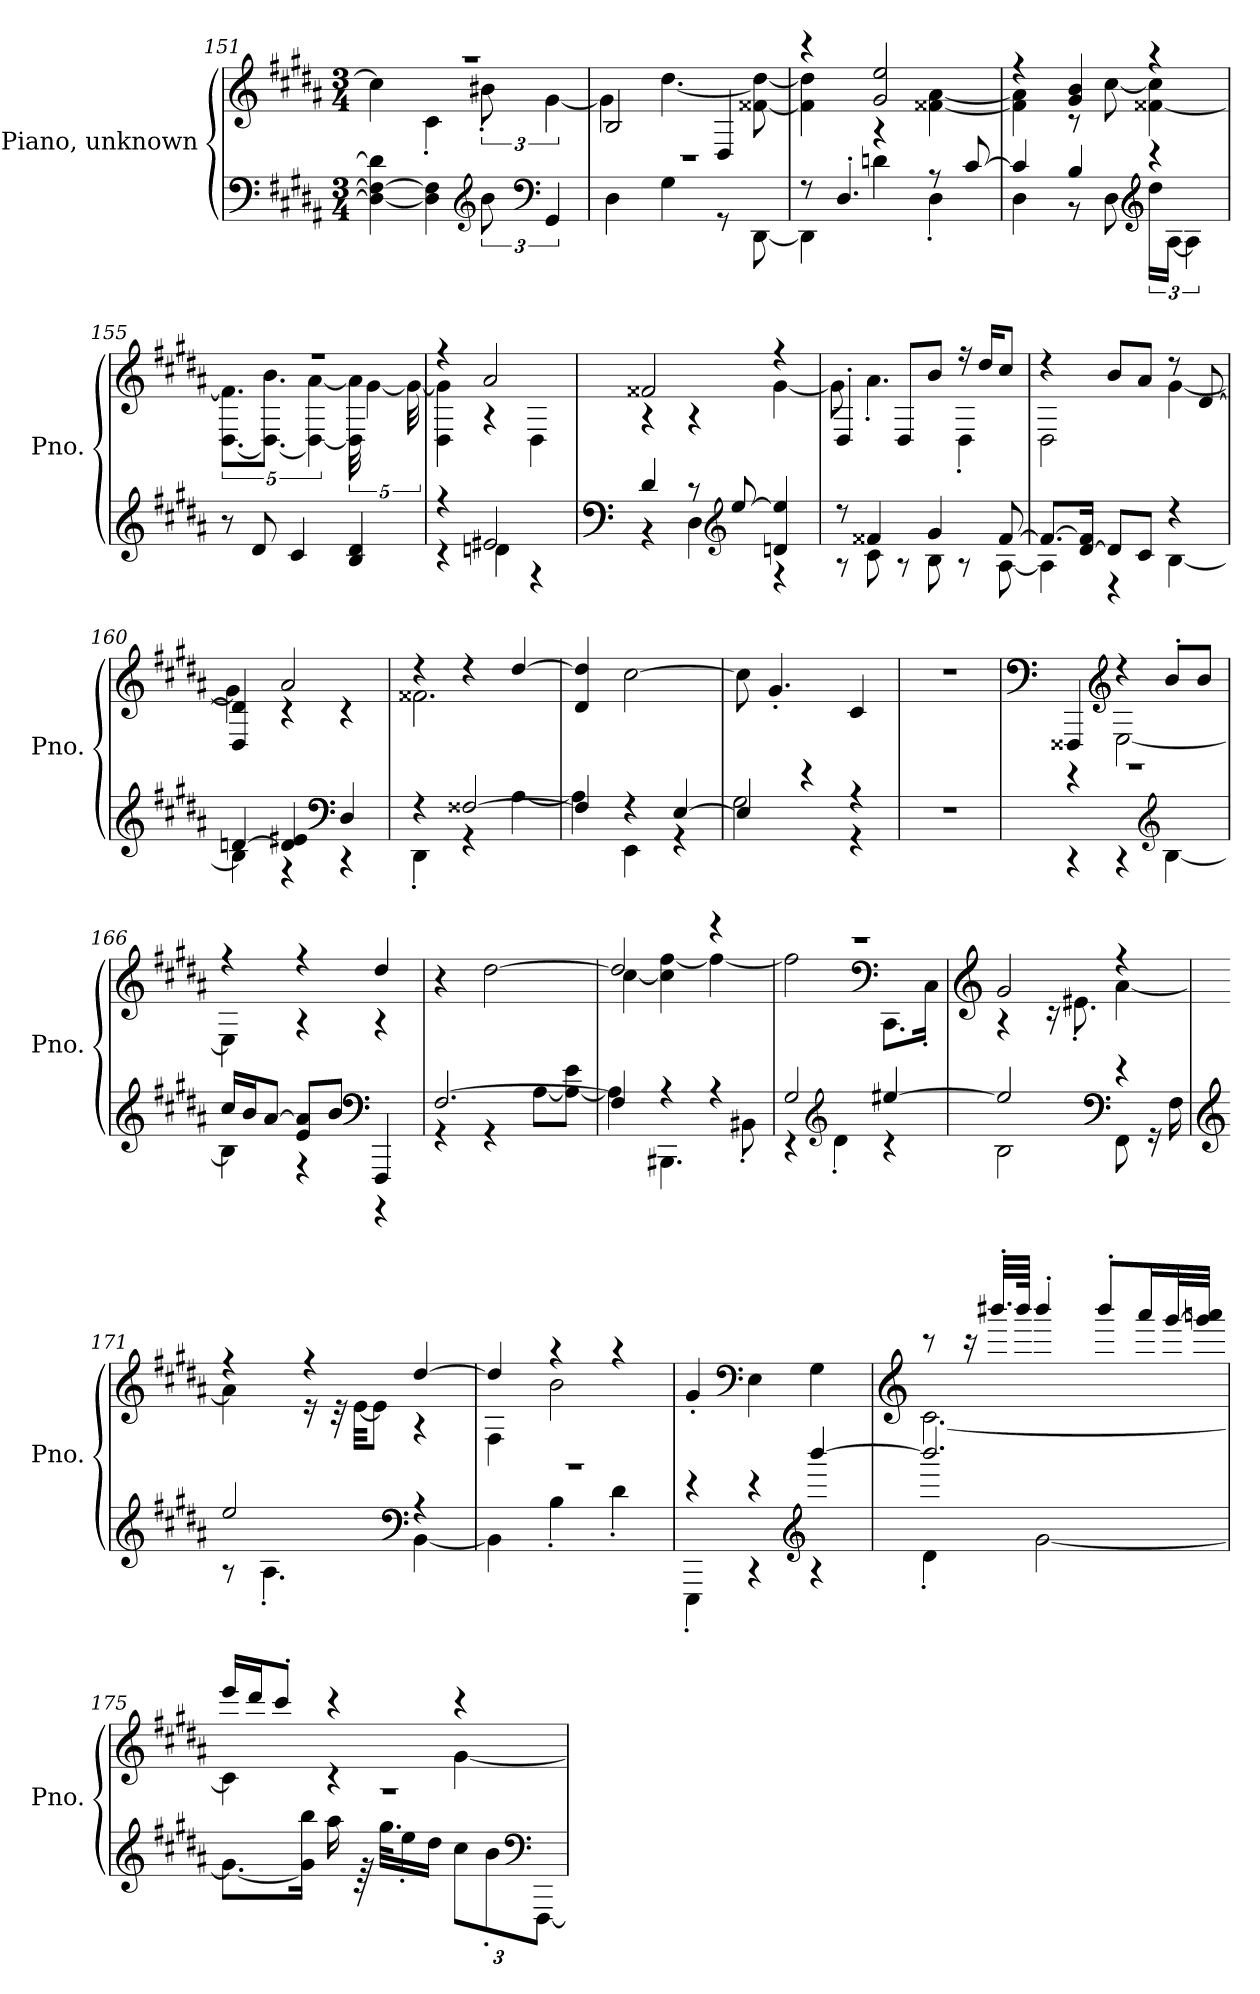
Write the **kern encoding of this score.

**kern	**kern
*part1	*part1
*staff2	*staff1
*I"Piano, unknown	*
*I'Pno.	*
!!LO:LB:g=z
*clefF4	*clefG2
*k[f#c#g#d#a#]	*k[f#c#g#d#a#]
*M3/4	*M3/4
=151	=151
*	*^
4D#\_ 4F##\_ 4d#\]	2.r	4cc#\]
4D#\] 4F##\]	.	4c#'\
*clefG2	*	*
12b\	.	12b#X'\
*clefF4	*	*
6GG#/	.	[6g#\
=152	=152	=152
*^	*	*
2.r	4D#\	2B/	4g#\]
.	4G#\	.	[4.dd#\
.	8r	4D#/	.
.	[8DD#\	.	[8f##X\ 8dd#\_
=153	=153	=153	=153
8r	4DD#\]	4r	4f##\] 4dd#\]
4.D#'/	.	.	.
.	4dn\	2g#/ 2ee/	4r
8r	4D#'\	.	[4f##X\ [4a#\
[8c#/	.	.	.
=154	=154	=154	=154
4c#/]	4D#\	4r	4f##\] 4a#\]
4B/	8r	4g#/ 4b/	8r
.	8D#\	.	[8cc#\
*clefG2	*	*	*
4r	24dd#\LL	4r	[4f##X\ 4cc#\]
.	[24A#\JJ	.	.
.	6A#\]	.	.
*v	*v	*	*
!!LO:LB:g=z	!!
=155	=155	=155
8r	2.r	[10.D#\ 10.f##\]L
8d#/	.	.
.	.	10.D#\_ 10.b\J
4c#/	.	.
.	.	5D#\_ [5a#\
4B/ 4d#/	.	40D#\] 40a#\]
.	.	[5g#\
.	.	40g#\_
=156	=156	=156
*^	*	*
4r	4r	4r	4D#\ 4g#\]
2e#X/	4dn\	2a#/	4r
.	4r	.	4D#\
=157	=157	=157	=157
*clefF4	*	*	*
4d#/	4r	2f##X/	4r
8r	4D#\	.	4r
*clefG2	*	*	*
[8ee/	.	.	.
4dn/ 4ee/]	4r	4r	[4g#\
=158	=158	=158	=158
8r	8r	4D#'/	8g#\]
4f##X/	8c#\	.	4.a#'\
.	8r	8D#/L	.
4g#/	8B\	8b/J	.
.	8r	16r	4D#'\
.	.	16dd#/KL	.
[8f##/	[8A#\	8cc#/J	.
!!LO:LB:g=z	!!
=159	=159	=159	=159
8.f##/L_	4A#\]	4r	2D#\
[16d#/ 16f##/]Jk	.	.	.
8d#/L]	4r	8b/L	.
8c#/J	.	8a#/J	.
4r	[4B\	8r	[4g#\
.	.	[8d#/	.
=160	=160	=160	=160
[4dn/	4B\]	4D#/ 4d#/]	4g#\]
4d/] 4e#X/	4r	2a#/	4r
*clefF4	*	*	*
4D#/	4r	.	4r
=161	=161	=161	=161
4r	4DD#'\	4r	2.f##X\
[2F##X/	4r	4r	.
.	[4A#\	[4dd#/	.
*	*	*v	*v
=162	=162	=162
4F##/]	4A#\]	4d#/ 4dd#/]
4r	4EE\	[2cc#\
[4E/	4r	.
=163	=163	=163
4E/]	2G#\	8cc#\]
.	.	4.g#'/
4r	.	.
4r	4r	4c#/
*v	*v	*
=164	=164
2.r	2.r
!!LO:LB:g=z
=165	=165
*	*clefF4
*^	*^
2.r	4r	4FFF##X/	4r
*	*	*clefG2	*
.	4r	4r	[2E\
*clefG2	*	*	*
.	[4B\	8b'/L	.
.	.	8b/J	.
=166	=166	=166	=166
16cc#/LL	4B\]	4r	4E\]
16b/J	.	.	.
[8a#/J	.	.	.
8e/ 8a#/]L	4r	4r	4r
8b/J	.	.	.
*clefF4	*	*	*
4FFF#/	4r	4dd#/	4r
*	*	*v	*v
=167	=167	=167
[2.F#/	4r	4r
.	4r	[2dd#\
.	[8A#\L	.
.	8A#\_ 8e\J	.
=168	=168	=168
*	*	*^
4F#/]	4A#\]	2dd#/]	[4cc#\
4r	4.BBB#X\	.	4cc#\] [4ff#\
4r	.	4r	4ff#\_
.	8BB#X'\	.	.
=169	=169	=169	=169
2G#/	4r	2.r	2ff#\]
*clefG2	*	*	*
.	4d#'\	.	.
*	*	*clefF4	*
[4ee#X/	4r	.	8.CC#\L
.	.	.	16C#'\Jk
!!LO:PB:g=z	!!
=170	=170	=170	=170
*	*	*clefG2	*
2ee#/]	2B\	2g#/	4r
.	.	.	16r
.	.	.	8.e#X'\
*clefF4	*	*	*
4r	8FF#\	4r	[4a#\
.	16r	.	.
.	16F#\	.	.
=171	=171	=171	=171
*clefG2	*	*	*
2ee/	8r	4r	4a#\]
.	4.A#'\	.	.
.	.	4r	16r
.	.	.	32r
.	.	.	[32e\KKL
.	.	.	8e\J]
*clefF4	*	*	*
4r	[4BB\	[4dd#/	4r
=172	=172	=172	=172
2.r	4BB\]	4dd#/]	4F#\
.	4B'\	4r	2b\
.	4d#'\	4r	.
*	*	*v	*v
=173	=173	=173
4r	4EEE'\	4g#'/
*	*	*clefF4
4r	4r	4E\
*clefG2	*	*
[4bbb/	4r	4G#\
!!LO:LB:g=z
=174	=174	=174
*	*	*clefG2
*	*	*^
2.bbb/]	4d#'\	8r	[2.c#\
.	.	16r	.
.	.	32.bbb#X'/LLL	.
.	.	64bbb#/JJJk	.
.	[2g#\	4bbb#'/	.
.	.	8bbb#'/L	.
.	.	16aaa#/L	.
.	.	[32ggg#/L	.
.	.	32ggg#/] 32aaan/JJJ	.
=175	=175	=175	=175
2.r	8.g#\L_	16eee/LL	4c#\]
.	.	16ddd#/J	.
.	.	8ccc#'/J	.
.	16g#\] 16bb\Jk	.	.
.	16aa#\	4r	4r
.	64r	.	.
.	32.gg#\KLL	.	.
.	16ee'\	.	.
.	16dd#\JJ	.	.
*	*Xbrackettup	*	*
.	12cc#\L	4r	[4g#\
.	12b'\	.	.
*clefF4	*	*	*
.	[12FFF#\J	.	.
*v	*v	*	*
*	*v	*v
=	=
*-	*-
